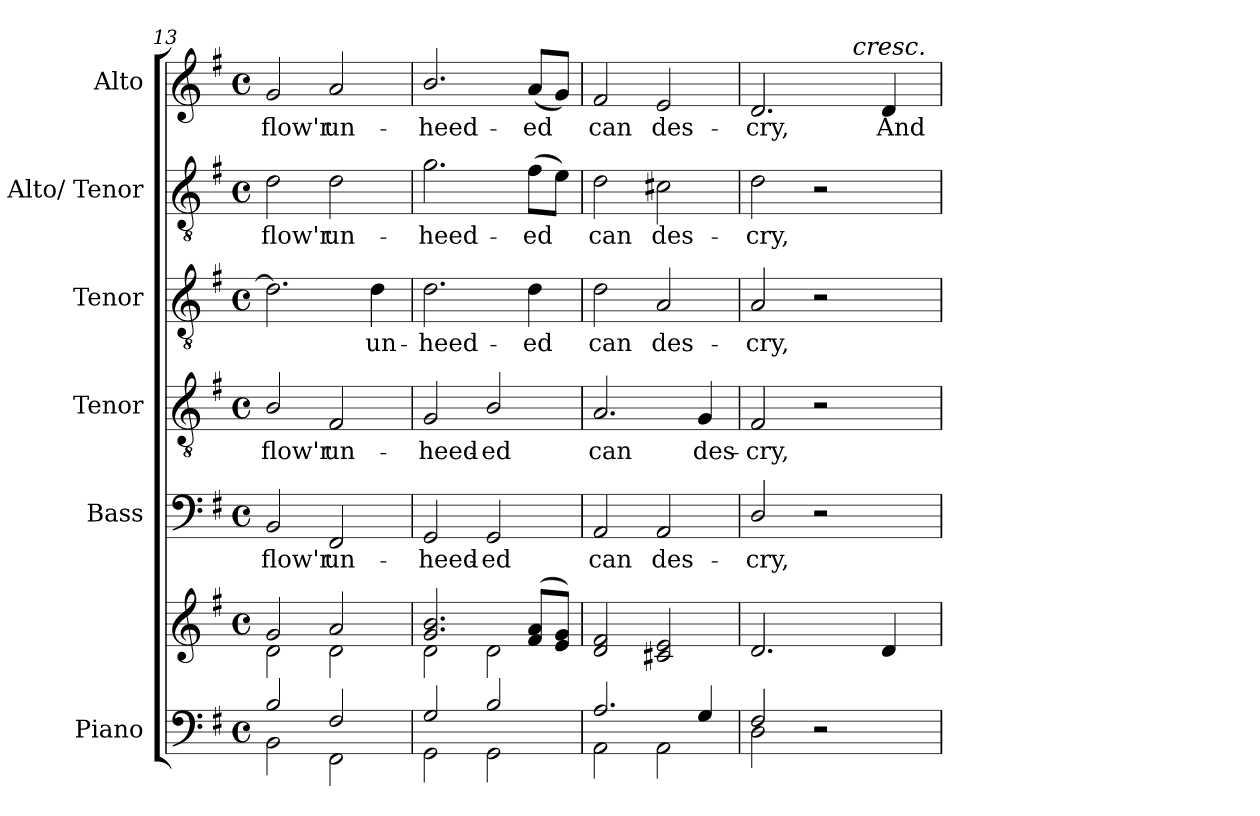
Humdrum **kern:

**kern	**kern	**kern	**text	**kern	**text	**kern	**text	**kern	**text	**kern	**text
*part6	*part6	*part5	*part5	*part4	*part4	*part3	*part3	*part2	*part2	*part1	*part1
*staff7	*staff6	*staff5	*staff5	*staff4	*staff4	*staff3	*staff3	*staff2	*staff2	*staff1	*staff1
*I"Piano	*	*I"Bass	*	*I"Tenor	*	*I"Tenor	*	*I"Alto/ Tenor	*	*I"Alto	*
*I'Pno.	*	*I'B.	*	*I'T.	*	*I'T.	*	*I'A.	*	*I'A.	*
*clefF4	*clefG2	*clefF4	*	*clefGv2	*	*clefGv2	*	*clefGv2	*	*clefG2	*
*	*	*	*	*ITrd7c12	*	*ITrd7c12	*	*ITrd7c12	*	*	*
*k[f#]	*k[f#]	*k[f#]	*	*k[f#]	*	*k[f#]	*	*k[f#]	*	*k[f#]	*
*G:	*G:	*G:	*	*G:	*	*G:	*	*G:	*	*G:	*
*M4/4	*M4/4	*M4/4	*	*M4/4	*	*M4/4	*	*M4/4	*	*M4/4	*
*met(c)	*met(c)	*met(c)	*	*met(c)	*	*met(c)	*	*met(c)	*	*met(c)	*
=13	=13	=13	=13	=13	=13	=13	=13	=13	=13	=13	=13
*^	*^	*	*	*	*	*	*	*	*	*	*
!	!	!	!	!	!LO:LY:b:color=#000000	!	!	!	!	!	!	!	!
!	!	!	!	!	!	!	!LO:LY:b:color=#000000	!	!	!	!	!	!
!	!	!	!	!	!	!	!	!	!	!	!LO:LY:b:color=#000000	!	!
!	!	!	!	!	!	!	!	!	!	!	!	!	!LO:LY:b:color=#000000
2Bi/	2BBi\	2gi/	2di\	2BBi/	flow'r	2BBi/	flow'r	2.Di\]	.	2Di\	flow'r	2gi/	flow'r
!	!	!	!	!	!LO:LY:b:color=#000000	!	!	!	!	!	!	!	!
!	!	!	!	!	!	!	!LO:LY:b:color=#000000	!	!	!	!	!	!
!	!	!	!	!	!	!	!	!	!	!	!LO:LY:b:color=#000000	!	!
!	!	!	!	!	!	!	!	!	!	!	!	!	!LO:LY:b:color=#000000
2F#i/	2FF#i\	2ai/	2di\	2FF#i/	un-	2FF#i/	un-	.	.	2Di\	un-	2ai/	un-
!	!	!	!	!	!	!	!	!	!LO:LY:b:color=#000000	!	!	!	!
.	.	.	.	.	.	.	.	4Di\	un-	.	.	.	.
=14	=14	=14	=14	=14	=14	=14	=14	=14	=14	=14	=14	=14	=14
!	!	!	!	!	!LO:LY:b:color=#000000	!	!	!	!	!	!	!	!
!	!	!	!	!	!	!	!LO:LY:b:color=#000000	!	!	!	!	!	!
!	!	!	!	!	!	!	!	!	!LO:LY:b:color=#000000	!	!	!	!
!	!	!	!	!	!	!	!	!	!	!	!LO:LY:b:color=#000000	!	!
!	!	!	!	!	!	!	!	!	!	!	!	!	!LO:LY:b:color=#000000
2Gi/	2GGi\	2.gi/ 2.bi	2di\	2GGi/	-heed-	2GGi/	-heed-	2.Di\	-heed-	2.Gi\	-heed-	2.bi/	-heed-
!	!	!	!	!	!LO:LY:b:color=#000000	!	!	!	!	!	!	!	!
!	!	!	!	!	!	!	!LO:LY:b:color=#000000	!	!	!	!	!	!
2Bi/	2GGi\	.	2di\	2GGi/	-ed	2BBi/	-ed	.	.	.	.	.	.
!	!	!	!	!	!	!	!	!	!LO:LY:b:color=#000000	!	!	!	!
!	!	!	!	!	!	!	!	!	!	!	!LO:LY:b:color=#000000	!	!
!	!	!	!	!	!	!	!	!	!	!	!	!	!LO:LY:b:color=#000000
.	.	(8f#i/ 8aiL	.	.	.	.	.	4Di\	-ed	(8F#i\L	-ed	(8ai/L	-ed
.	.	8ei/ 8giJ)	.	.	.	.	.	.	.	8Ei\J)	.	8gi/J)	.
*	*	*v	*v	*	*	*	*	*	*	*	*	*	*
!!LO:LB:g=z
=15	=15	=15	=15	=15	=15	=15	=15	=15	=15	=15	=15	=15
!	!	!	!	!LO:LY:b:color=#000000	!	!	!	!	!	!	!	!
!	!	!	!	!	!	!LO:LY:b:color=#000000	!	!	!	!	!	!
!	!	!	!	!	!	!	!	!LO:LY:b:color=#000000	!	!	!	!
!	!	!	!	!	!	!	!	!	!	!LO:LY:b:color=#000000	!	!
!	!	!	!	!	!	!	!	!	!	!	!	!LO:LY:b:color=#000000
2.Ai/	2AAi\	2di/ 2f#i	2AAi/	can	2.AAi/	can	2Di\	can	2Di\	can	2f#i/	can
!	!	!	!	!LO:LY:b:color=#000000	!	!	!	!	!	!	!	!
!	!	!	!	!	!	!	!	!LO:LY:b:color=#000000	!	!	!	!
!	!	!	!	!	!	!	!	!	!	!LO:LY:b:color=#000000	!	!
!	!	!	!	!	!	!	!	!	!	!	!	!LO:LY:b:color=#000000
.	2AAi\	2c#Xi/ 2ei	2AAi/	des-	.	.	2AAi/	des-	2C#Xi\	des-	2ei/	des-
!	!	!	!	!	!	!LO:LY:b:color=#000000	!	!	!	!	!	!
4Gi/	.	.	.	.	4GGi/	des-	.	.	.	.	.	.
=16	=16	=16	=16	=16	=16	=16	=16	=16	=16	=16	=16	=16
!	!	!	!	!LO:LY:b:color=#000000	!	!	!	!	!	!	!	!
!	!	!	!	!	!	!LO:LY:b:color=#000000	!	!	!	!	!	!
!	!	!	!	!	!	!	!	!LO:LY:b:color=#000000	!	!	!	!
!	!	!	!	!	!	!	!	!	!	!LO:LY:b:color=#000000	!	!
!	!	!	!	!	!	!	!	!	!	!	!	!LO:LY:b:color=#000000
*	*	*	*	*	*	*	*	*	*	*	*^	*
2F#i/	2Di\	2.di/	2Di/	-cry,	2FF#i/	-cry,	2AAi/	-cry,	2Di\	-cry,	2.di/	2ryy	-cry,
2r	2ryy	.	2r	.	2r	.	2r	.	2r	.	.	16ryy	.
.	.	.	.	.	.	.	.	.	.	.	.	32ryy	.
.	.	.	.	.	.	.	.	.	.	.	.	64ryy	.
.	.	.	.	.	.	.	.	.	.	.	.	1024ryy	.
!	!	!	!	!	!	!	!	!	!	!	!	!LO:TX:a:i:t=cresc.	!
.	.	.	.	.	.	.	.	.	.	.	.	4ryy	.
!	!	!	!	!	!	!	!	!	!	!	!	!	!LO:LY:b:color=#000000
.	.	4di/	.	.	.	.	.	.	.	.	4di/	.	And
.	.	.	.	.	.	.	.	.	.	.	.	8ryy	.
.	.	.	.	.	.	.	.	.	.	.	.	128...ryy	.
*v	*v	*	*	*	*	*	*	*	*	*	*v	*v	*
=	=	=	=	=	=	=	=	=	=	=	=
*-	*-	*-	*-	*-	*-	*-	*-	*-	*-	*-	*-
